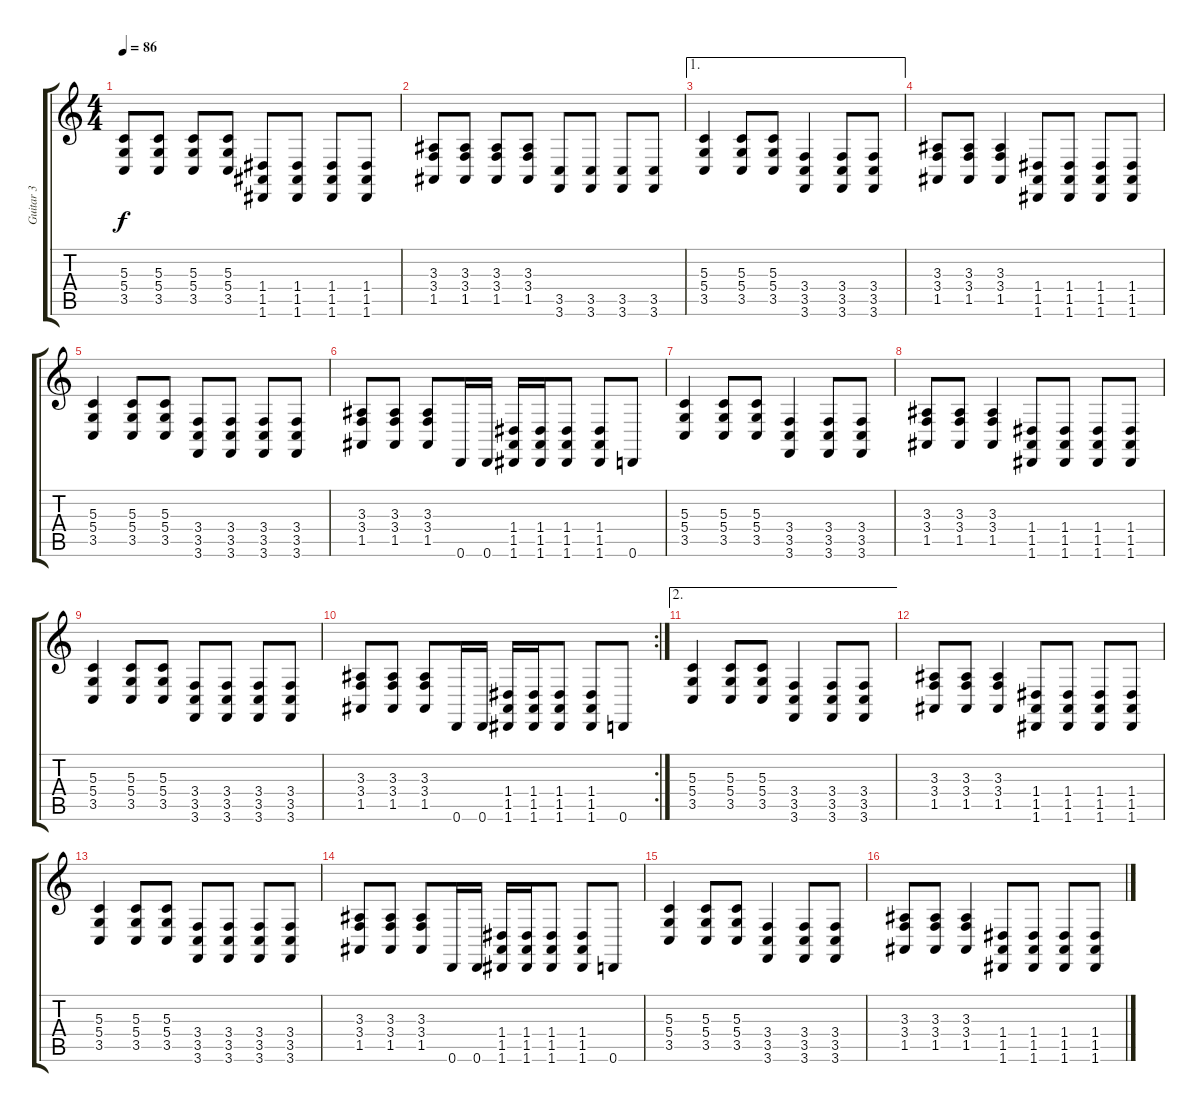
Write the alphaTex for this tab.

\track ("Guitar 3" "Guitar 3") {instrument brightacousticpiano}
\staff {score tabs}
\tuning (E4 B3 G3 D3 A2 D2) {hide}
\ts (4 4)
\tempo 86
\clef g2
\ks c
(5.3 5.4 3.5).8{dy f} (5.3 5.4 3.5).8 (5.3 5.4 3.5).8 (5.3 5.4 3.5).8 (1.4 1.5 1.6).8 (1.4 1.5 1.6).8 (1.4 1.5 1.6).8 (1.4 1.5 1.6).8 |
(3.3 3.4 1.5).8 (3.3 3.4 1.5).8 (3.3 3.4 1.5).8 (3.3 3.4 1.5).8 (3.5 3.6).8 (3.5 3.6).8 (3.5 3.6).8 (3.5 3.6).8 |
\ae 1
(5.3 5.4 3.5).4 (5.3 5.4 3.5).8 (5.3 5.4 3.5).8 (3.4 3.5 3.6).4 (3.4 3.5 3.6).8 (3.4 3.5 3.6).8 |
(3.3 3.4 1.5).8 (3.3 3.4 1.5).8 (3.3 3.4 1.5).4 (1.4 1.5 1.6).8 (1.4 1.5 1.6).8 (1.4 1.5 1.6).8 (1.4 1.5 1.6).8 |
(5.3 5.4 3.5).4 (5.3 5.4 3.5).8 (5.3 5.4 3.5).8 (3.4 3.5 3.6).8 (3.4 3.5 3.6).8 (3.4 3.5 3.6).8 (3.4 3.5 3.6).8 |
(3.3 3.4 1.5).8 (3.3 3.4 1.5).8 (3.3 3.4 1.5).8 0.6.16 0.6.16 (1.4 1.5 1.6).16 (1.4 1.5 1.6).16 (1.4 1.5 1.6).8 (1.4 1.5 1.6).8 0.6.8 |
(5.3 5.4 3.5).4 (5.3 5.4 3.5).8 (5.3 5.4 3.5).8 (3.4 3.5 3.6).4 (3.4 3.5 3.6).8 (3.4 3.5 3.6).8 |
(3.3 3.4 1.5).8 (3.3 3.4 1.5).8 (3.3 3.4 1.5).4 (1.4 1.5 1.6).8 (1.4 1.5 1.6).8 (1.4 1.5 1.6).8 (1.4 1.5 1.6).8 |
(5.3 5.4 3.5).4 (5.3 5.4 3.5).8 (5.3 5.4 3.5).8 (3.4 3.5 3.6).8 (3.4 3.5 3.6).8 (3.4 3.5 3.6).8 (3.4 3.5 3.6).8 |
\rc 2
(3.3 3.4 1.5).8 (3.3 3.4 1.5).8 (3.3 3.4 1.5).8 0.6.16 0.6.16 (1.4 1.5 1.6).16 (1.4 1.5 1.6).16 (1.4 1.5 1.6).8 (1.4 1.5 1.6).8 0.6.8 |
\ae 2
(5.3 5.4 3.5).4 (5.3 5.4 3.5).8 (5.3 5.4 3.5).8 (3.4 3.5 3.6).4 (3.4 3.5 3.6).8 (3.4 3.5 3.6).8 |
(3.3 3.4 1.5).8 (3.3 3.4 1.5).8 (3.3 3.4 1.5).4 (1.4 1.5 1.6).8 (1.4 1.5 1.6).8 (1.4 1.5 1.6).8 (1.4 1.5 1.6).8 |
(5.3 5.4 3.5).4 (5.3 5.4 3.5).8 (5.3 5.4 3.5).8 (3.4 3.5 3.6).8 (3.4 3.5 3.6).8 (3.4 3.5 3.6).8 (3.4 3.5 3.6).8 |
(3.3 3.4 1.5).8 (3.3 3.4 1.5).8 (3.3 3.4 1.5).8 0.6.16 0.6.16 (1.4 1.5 1.6).16 (1.4 1.5 1.6).16 (1.4 1.5 1.6).8 (1.4 1.5 1.6).8 0.6.8 |
(5.3 5.4 3.5).4 (5.3 5.4 3.5).8 (5.3 5.4 3.5).8 (3.4 3.5 3.6).4 (3.4 3.5 3.6).8 (3.4 3.5 3.6).8 |
(3.3 3.4 1.5).8 (3.3 3.4 1.5).8 (3.3 3.4 1.5).4 (1.4 1.5 1.6).8 (1.4 1.5 1.6).8 (1.4 1.5 1.6).8 (1.4 1.5 1.6).8
